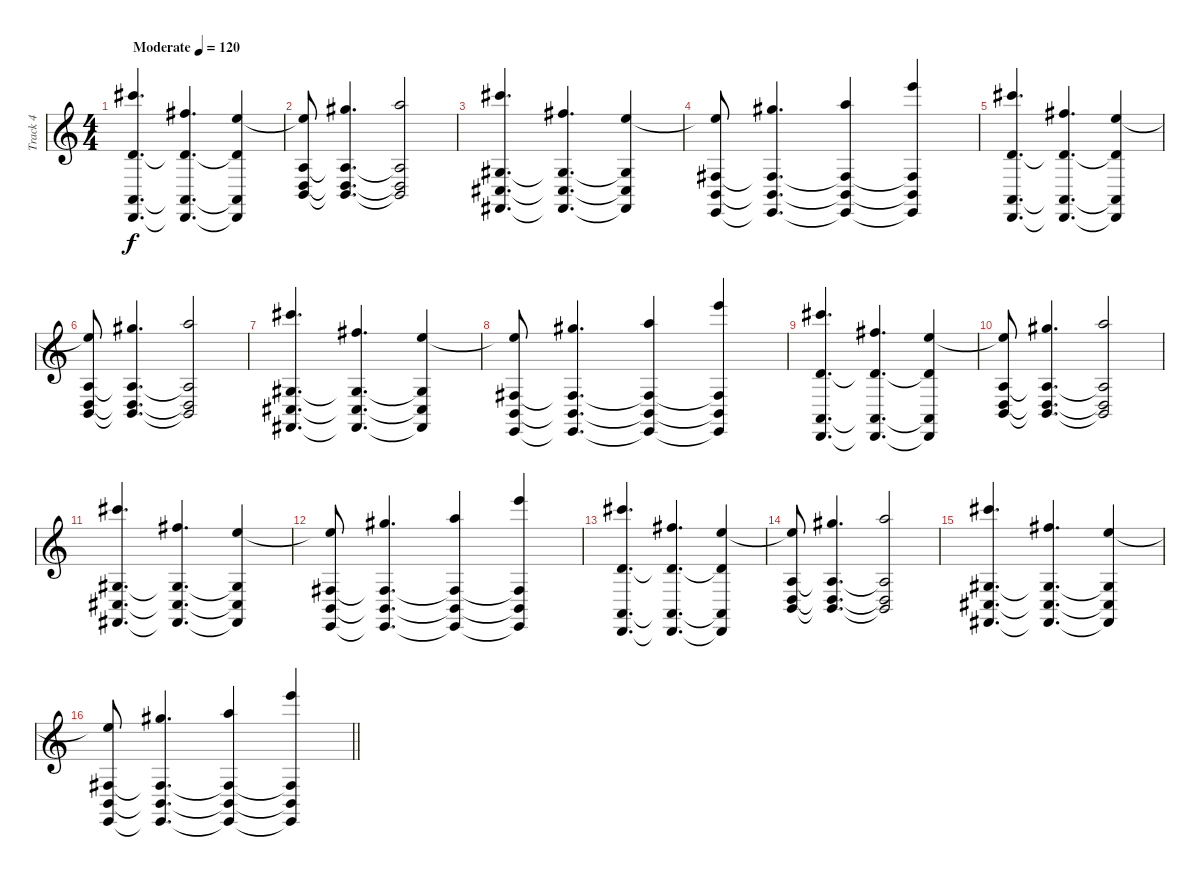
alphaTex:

\track ("Track 4" "Track 4") {instrument acousticgrandpiano}
\staff {score}
\tuning (E4 B3 G3 D3 A2 D2) {hide}
\ts (4 4)
\tempo (120 "Moderate")
\clef g2
\ks c
(21.1 12.4 0.5 0.6).4{d dy f instrument acousticgrandpiano} (14.1 12.4{t} 0.5{t} 0.6{t}).4{d} (12.1 12.4{t} 0.5{t} 0.6{t}).4 |
(12.1{t} 7.4 5.5 9.6).8 (16.1 7.4{t} 5.5{t} 9.6{t}).4{d} (17.1 7.4{t} 5.5{t} 9.6{t}).2 |
(21.1 6.4 4.5 4.6).4{d} (14.1 6.4{t} 4.5{t} 4.6{t}).4{d} (12.1 6.4{t} 4.5{t} 4.6{t}).4 |
(12.1{t} 4.4 2.5 2.6).8 (16.1 4.4{t} 2.5{t} 2.6{t}).4{d} (17.1 4.4{t} 2.5{t} 2.6{t}).4 (24.1 4.4{t} 2.5{t} 2.6{t}).4 |
(21.1 12.4 0.5 0.6).4{d} (14.1 12.4{t} 0.5{t} 0.6{t}).4{d} (12.1 12.4{t} 0.5{t} 0.6{t}).4 |
(12.1{t} 7.4 5.5 9.6).8 (16.1 7.4{t} 5.5{t} 9.6{t}).4{d} (17.1 7.4{t} 5.5{t} 9.6{t}).2 |
(21.1 6.4 4.5 4.6).4{d} (14.1 6.4{t} 4.5{t} 4.6{t}).4{d} (12.1 6.4{t} 4.5{t} 4.6{t}).4 |
(12.1{t} 4.4 2.5 2.6).8 (16.1 4.4{t} 2.5{t} 2.6{t}).4{d} (17.1 4.4{t} 2.5{t} 2.6{t}).4 (24.1 4.4{t} 2.5{t} 2.6{t}).4 |
(21.1 12.4 0.5 0.6).4{d} (14.1 12.4{t} 0.5{t} 0.6{t}).4{d} (12.1 12.4{t} 0.5{t} 0.6{t}).4 |
(12.1{t} 7.4 5.5 9.6).8 (16.1 7.4{t} 5.5{t} 9.6{t}).4{d} (17.1 7.4{t} 5.5{t} 9.6{t}).2 |
(21.1 6.4 4.5 4.6).4{d} (14.1 6.4{t} 4.5{t} 4.6{t}).4{d} (12.1 6.4{t} 4.5{t} 4.6{t}).4 |
(12.1{t} 4.4 2.5 2.6).8 (16.1 4.4{t} 2.5{t} 2.6{t}).4{d} (17.1 4.4{t} 2.5{t} 2.6{t}).4 (24.1 4.4{t} 2.5{t} 2.6{t}).4 |
(21.1 12.4 0.5 0.6).4{d} (14.1 12.4{t} 0.5{t} 0.6{t}).4{d} (12.1 12.4{t} 0.5{t} 0.6{t}).4 |
(12.1{t} 7.4 5.5 9.6).8 (16.1 7.4{t} 5.5{t} 9.6{t}).4{d} (17.1 7.4{t} 5.5{t} 9.6{t}).2 |
(21.1 6.4 4.5 4.6).4{d} (14.1 6.4{t} 4.5{t} 4.6{t}).4{d} (12.1 6.4{t} 4.5{t} 4.6{t}).4 |
\barLineRight lightlight
(12.1{t} 4.4 2.5 2.6).8 (16.1 4.4{t} 2.5{t} 2.6{t}).4{d} (17.1 4.4{t} 2.5{t} 2.6{t}).4 (24.1 4.4{t} 2.5{t} 2.6{t}).4
